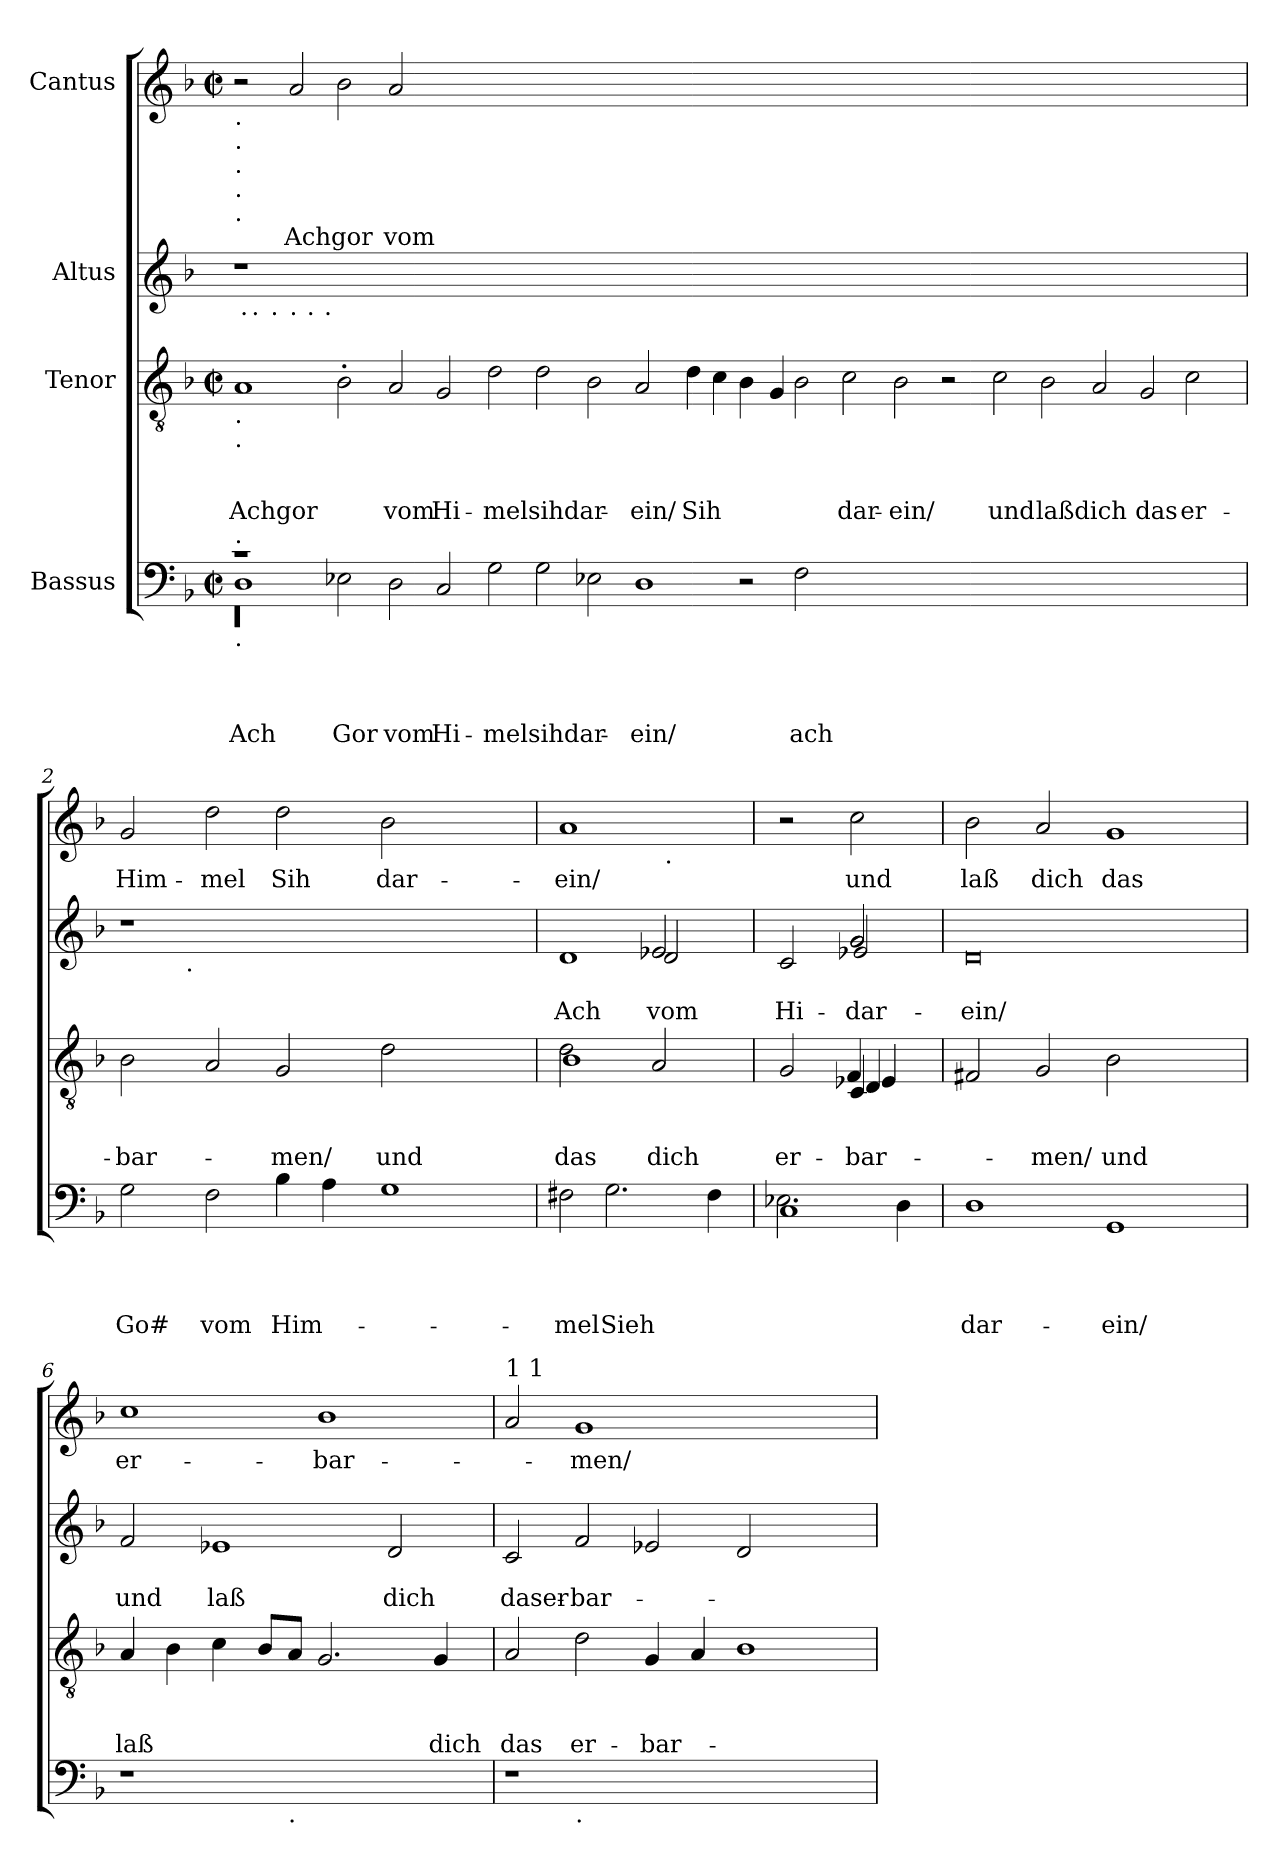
**kern	**text	**text	**text	**text	**kern	**text	**text	**text	**kern	**text	**text	**kern	**text
*part4	*part4	*part4	*part4	*part4	*part3	*part3	*part3	*part3	*part2	*part2	*part2	*part1	*part1
*staff4	*staff4	*staff4	*staff4	*staff4	*staff3	*staff3	*staff3	*staff3	*staff2	*staff2	*staff2	*staff1	*staff1
*I"Bassus	*	*	*	*	*I"Tenor	*	*	*	*I"Altus	*	*	*I"Cantus	*
*clefF4	*	*	*	*	*clefGv2	*	*	*	*clefG2	*	*	*clefG2	*
*k[b-]	*	*	*	*	*k[b-]	*	*	*	*k[b-]	*	*	*k[b-]	*
*F:	*	*	*	*	*F:	*	*	*	*F:	*	*	*F:	*
*M2/2	*	*	*	*	*M2/2	*	*	*	*	*	*	*M2/2	*
*met(c|)	*	*	*	*	*met(c|)	*	*	*	*	*	*	*met(c|)	*
=1	=1	=1	=1	=1	=1	=1	=1	=1	=1	=1	=1	=1	=1
*^	*	*	*	*	*	*	*	*	*	*	*	*	*
!	!	!	!	!	!	!	!	!	!	!	!	!	!LO:TX:b:t=.	!
!	!	!	!	!	!	!	!	!	!	!	!	!	!LO:TX:b:t=.	!
!	!	!	!	!	!	!	!	!	!	!	!	!	!LO:TX:b:t=.	!
!	!	!	!	!	!	!	!	!	!	!	!	!	!LO:TX:b:t=.	!
!	!	!	!	!	!	!	!	!	!	!	!	!	!LO:TX:b:t=.	!
!	!	!	!	!	!	!LO:TX:b:t=.	!	!	!	!	!	!	!	!
!	!	!	!	!	!	!LO:TX:b:t=.	!	!	!	!	!	!	!	!
!LO:TX:b:t=.	!	!	!	!	!	!	!	!	!	!	!	!	!	!
!LO:TX:a:t=.	!	!	!	!	!	!	!	!	!	!	!	!	!	!
!LO:N:vis=1	!LO:N:vis=1	!	!	!	!LO:LY:b	!	!	!	!LO:LY:b	!	!	!	!	!
*	*^	*	*	*	*	*	*	*	*	*^	*	*	*	*
*	*	*	*	*	*	*	*	*	*	*	*	*^	*	*	*	*
*	*	*	*	*	*	*	*	*	*	*	*	*	*^	*	*	*	*
*	*	*	*	*	*	*	*	*	*	*	*	*	*	*^	*	*	*	*
*	*	*	*	*	*	*	*	*	*	*	*	*	*	*	*^	*	*	*	*
*	*	*	*	*	*	*	*	*	*	*	*	*	*	*	*	*^	*	*	*	*
00.rc	00.rEE	1D	.	.	.	Ach	1A	.	.	Achgor	1r	32ryy	8ryy	4ryy	2ryy	2ryy	2..ryy	.	.	2r	.
!	!	!	!	!	!	!	!	!	!	!	!	!LO:TX:b:t=.	!	!	!	!	!	!	!	!	!
.	.	.	.	.	.	.	.	.	.	.	.	1ryy	.	.	.	.	.	.	.	.	.
!	!	!	!	!	!	!	!	!	!	!	!	!	!LO:TX:b:t=.	!	!	!	!	!	!	!	!
.	.	.	.	.	.	.	.	.	.	.	.	.	1ryy	.	.	.	.	.	.	.	.
.	.	.	.	.	.	.	.	.	.	.	.	.	.	32ryy	.	.	.	.	.	.	.
!	!	!	!	!	!	!	!	!	!	!	!	!	!	!LO:TX:b:t=.	!	!	!	!	!	!	!
.	.	.	.	.	.	.	.	.	.	.	.	.	.	1ryy	.	.	.	.	.	.	.
!	!	!	!	!	!	!	!	!	!	!	!	!	!	!	!LO:TX:b:t=.	!	!	!	!	!	!
!	!	!	!	!	!	!	!	!	!	!	!	!	!	!	!	!	!	!	!	!	!LO:LY:b
.	.	.	.	.	.	.	.	.	.	.	.	.	.	.	1ryy	8.ryy	.	.	.	2a/	Achgor
!	!	!	!	!	!	!	!	!	!	!	!	!	!	!	!	!LO:TX:b:t=.	!	!	!	!	!
.	.	.	.	.	.	.	.	.	.	.	.	.	.	.	.	1ryy	.	.	.	.	.
!	!	!	!	!	!	!	!	!	!	!	!	!	!	!	!	!	!LO:TX:b:t=.	!	!	!	!
.	.	.	.	.	.	.	.	.	.	.	.	.	.	.	.	.	1ryy	.	.	.	.
!	!	!	!	!	!	!LO:LY:b	!	!	!	!	!	!	!	!	!	!	!	!	!	!	!
.	.	2E-X\	.	.	.	Gor	2B-'>\	.	.	.	000ryy	.	.	.	.	.	.	.	.	2b-\	.
.	.	.	.	.	.	.	.	.	.	.	.	1ryy	.	.	.	.	.	.	.	.	.
.	.	.	.	.	.	.	.	.	.	.	.	.	1ryy	.	.	.	.	.	.	.	.
.	.	.	.	.	.	.	.	.	.	.	.	.	.	1ryy	.	.	.	.	.	.	.
!	!	!	!	!	!	!LO:LY:b	!	!	!	!LO:LY:b	!	!	!	!	!	!	!	!	!	!	!LO:LY:b
.	.	2D\	.	.	.	vom	2A/	.	.	vom	.	.	.	.	1ryy	.	.	.	.	2a/	vom
.	.	.	.	.	.	.	.	.	.	.	.	.	.	.	.	1ryy	.	.	.	.	.
.	.	.	.	.	.	.	.	.	.	.	.	.	.	.	.	.	1ryy	.	.	.	.
!	!	!	!	!	!	!LO:LY:b	!	!	!	!LO:LY:b	!	!	!	!	!	!	!	!	!	!	!
.	.	2C/	.	.	.	Hi-	2G/	.	.	Hi-	.	.	.	.	.	.	.	.	.	000ryy	.
.	.	.	.	.	.	.	.	.	.	.	.	1ryy	.	.	.	.	.	.	.	.	.
.	.	.	.	.	.	.	.	.	.	.	.	.	1ryy	.	.	.	.	.	.	.	.
.	.	.	.	.	.	.	.	.	.	.	.	.	.	1ryy	.	.	.	.	.	.	.
!	!	!	!	!	!	!LO:LY:b	!	!	!	!LO:LY:b	!	!	!	!	!	!	!	!	!	!	!
.	.	2G\	.	.	.	-melsihdar-	2d\	.	.	-melsihdar-	.	.	.	.	2%15ryy	.	.	.	.	.	.
.	.	.	.	.	.	.	.	.	.	.	.	.	.	.	.	1ryy	.	.	.	.	.
.	.	.	.	.	.	.	.	.	.	.	.	.	.	.	.	.	1ryy	.	.	.	.
.	.	2G\	.	.	.	.	2d\	.	.	.	.	.	.	.	.	.	.	.	.	.	.
.	.	.	.	.	.	.	.	.	.	.	.	1ryy	.	.	.	.	.	.	.	.	.
.	.	.	.	.	.	.	.	.	.	.	.	.	1ryy	.	.	.	.	.	.	.	.
.	.	.	.	.	.	.	.	.	.	.	.	.	.	1ryy	.	.	.	.	.	.	.
.	.	2E-X\	.	.	.	.	2B-\	.	.	.	.	.	.	.	.	.	.	.	.	.	.
.	.	.	.	.	.	.	.	.	.	.	.	.	.	.	.	1ryy	.	.	.	.	.
.	.	.	.	.	.	.	.	.	.	.	.	.	.	.	.	.	1ryy	.	.	.	.
!	!	!	!	!	!	!LO:LY:b	!	!	!	!LO:LY:b	!	!	!	!	!	!	!	!	!	!	!
.	.	1D	.	.	.	-ein/	2A/	.	.	-ein/	.	.	.	.	.	.	.	.	.	.	.
.	.	.	.	.	.	.	.	.	.	.	.	1ryy	.	.	.	.	.	.	.	.	.
.	.	.	.	.	.	.	.	.	.	.	.	.	1ryy	.	.	.	.	.	.	.	.
.	.	.	.	.	.	.	.	.	.	.	.	.	.	1ryy	.	.	.	.	.	.	.
!	!	!	!	!	!	!	!	!	!	!LO:LY:b	!	!	!	!	!	!	!	!	!	!	!
.	.	.	.	.	.	.	4d\	.	.	Sih	.	.	.	.	.	.	.	.	.	.	.
.	.	.	.	.	.	.	.	.	.	.	.	.	.	.	.	1ryy	.	.	.	.	.
.	.	.	.	.	.	.	4c\	.	.	.	.	.	.	.	.	.	.	.	.	.	.
.	.	.	.	.	.	.	.	.	.	.	.	.	.	.	.	.	1ryy	.	.	.	.
.	.	2r	.	.	.	.	4B-\	.	.	.	.	.	.	.	.	.	.	.	.	.	.
.	.	.	.	.	.	.	.	.	.	.	.	1ryy	.	.	.	.	.	.	.	.	.
.	.	.	.	.	.	.	.	.	.	.	.	.	1ryy	.	.	.	.	.	.	.	.
.	.	.	.	.	.	.	4G/	.	.	.	.	.	.	.	.	.	.	.	.	.	.
.	.	.	.	.	.	.	.	.	.	.	.	.	.	1ryy	.	.	.	.	.	.	.
!	!	!	!	!	!	!LO:LY:b	!	!	!	!	!	!	!	!	!	!	!	!	!	!	!
.	.	2F\	.	.	.	ach	2B-\	.	.	.	.	.	.	.	.	.	.	.	.	.	.
.	.	.	.	.	.	.	.	.	.	.	.	.	.	.	.	1ryy	.	.	.	.	.
.	.	.	.	.	.	.	.	.	.	.	.	.	.	.	.	.	1ryy	.	.	.	.
!	!	!	!	!	!	!	!	!	!	!LO:LY:b	!	!	!	!	!	!	!	!	!	!	!
00ryy	00ryy	00ryy	.	.	.	.	2c\	.	.	dar-	.	.	.	.	.	.	.	.	.	.	.
.	.	.	.	.	.	.	.	.	.	.	.	1ryy	.	.	.	.	.	.	.	.	.
.	.	.	.	.	.	.	.	.	.	.	.	.	1ryy	.	.	.	.	.	.	.	.
.	.	.	.	.	.	.	.	.	.	.	.	.	.	1ryy	.	.	.	.	.	.	.
!	!	!	!	!	!	!	!	!	!	!LO:LY:b:rj	!	!	!	!	!	!	!	!	!	!	!
.	.	.	.	.	.	.	2B-\	.	.	-ein/	.	.	.	.	.	.	.	.	.	.	.
.	.	.	.	.	.	.	.	.	.	.	.	.	.	.	.	1ryy	.	.	.	.	.
.	.	.	.	.	.	.	.	.	.	.	.	.	.	.	.	.	1ryy	.	.	.	.
.	.	.	.	.	.	.	2r	.	.	.	.	.	.	.	.	.	.	.	.	.	.
.	.	.	.	.	.	.	.	.	.	.	.	1ryy	.	.	.	.	.	.	.	.	.
.	.	.	.	.	.	.	.	.	.	.	.	.	1ryy	.	.	.	.	.	.	.	.
.	.	.	.	.	.	.	.	.	.	.	.	.	.	1ryy	.	.	.	.	.	.	.
!	!	!	!	!	!	!	!	!	!	!LO:LY:b	!	!	!	!	!	!	!	!	!	!	!
.	.	.	.	.	.	.	2c\	.	.	und	.	.	.	.	.	.	.	.	.	.	.
.	.	.	.	.	.	.	.	.	.	.	.	.	.	.	.	1ryy	.	.	.	.	.
.	.	.	.	.	.	.	.	.	.	.	.	.	.	.	.	.	1ryy	.	.	.	.
!	!	!	!	!	!	!	!	!	!	!LO:LY:b	!	!	!	!	!	!	!	!	!	!	!
.	.	.	.	.	.	.	2B-\	.	.	laßdich	.	.	.	.	.	.	.	.	.	.	.
.	.	.	.	.	.	.	.	.	.	.	.	1ryy	.	.	.	.	.	.	.	.	.
.	.	.	.	.	.	.	.	.	.	.	.	.	1...ryy	.	.	.	.	.	.	.	.
.	.	.	.	.	.	.	.	.	.	.	.	.	.	1ryy	.	.	.	.	.	.	.
.	.	.	.	.	.	.	2A/	.	.	.	.	.	.	.	.	.	.	.	.	.	.
.	.	.	.	.	.	.	.	.	.	.	.	.	.	.	.	1ryy	.	.	.	.	.
.	.	.	.	.	.	.	.	.	.	.	.	.	.	.	.	.	1ryy	.	.	.	.
!	!	!	!	!	!	!	!	!	!	!LO:LY:b	!	!	!	!	!	!	!	!	!	!	!
.	.	.	.	.	.	.	2G/	.	.	das	1ryy	.	.	.	.	.	.	.	.	.	.
.	.	.	.	.	.	.	.	.	.	.	.	2ryy	.	.	.	.	.	.	.	.	.
.	.	.	.	.	.	.	.	.	.	.	.	.	.	2ryy	.	.	.	.	.	.	.
!	!	!	!	!	!	!	!	!	!	!LO:LY:b	!	!	!	!	!	!	!	!	!	!	!
.	.	.	.	.	.	.	2c\	.	.	er-	.	.	.	.	.	.	.	.	.	.	.
.	.	.	.	.	.	.	.	.	.	.	.	4...ryy	.	.	.	.	.	.	.	.	.
.	.	.	.	.	.	.	.	.	.	.	.	.	.	.	.	4ryy	.	.	.	.	.
.	.	.	.	.	.	.	.	.	.	.	.	.	.	8..ryy	.	.	.	.	.	.	.
.	.	.	.	.	.	.	.	.	.	.	.	.	.	.	.	.	8ryy	.	.	.	.
.	.	.	.	.	.	.	.	.	.	.	.	.	.	.	.	16ryy	.	.	.	.	.
!!LO:LB:g=z
=2	=2	=2	=2	=2	=2	=2	=2	=2	=2	=2	=2	=2	=2	=2	=2	=2	=2	=2	=2	=2	=2
!	!	!	!	!	!	!LO:LY:b	!	!	!	!LO:LY:b	!	!	!	!	!	!	!	!	!	!	!LO:LY:b
*v	*v	*v	*	*	*	*	*	*	*	*	*	*v	*v	*v	*v	*v	*v	*	*	*	*
2G\	.	.	.	Go#	2B-\	.	.	-bar-	1r	4..ryy	.	.	2g/	Him-
!	!	!	!	!	!	!	!	!	!	!LO:TX:b:t=.	!	!	!	!
.	.	.	.	.	.	.	.	.	.	1ryy	.	.	.	.
!	!	!	!	!LO:LY:b	!	!	!	!	!	!	!	!	!	!LO:LY:b:rj
2F\	.	.	.	vom	2A/	.	.	.	.	.	.	.	2dd\	-mel
!	!	!	!	!LO:LY:b	!	!	!	!LO:LY:b	!	!	!	!	!	!LO:LY:b
4B-\	.	.	.	Him-	2G/	.	.	-men/	1.ryy	.	.	.	2dd\	Sih
4A\	.	.	.	.	.	.	.	.	.	.	.	.	.	.
.	.	.	.	.	.	.	.	.	.	1ryy	.	.	.	.
!	!	!	!	!	!	!	!	!LO:LY:b	!	!	!	!	!	!LO:LY:b
1G	.	.	.	.	2d\	.	.	und	.	.	.	.	2b-\	dar-
.	.	.	.	.	2ryy	.	.	.	.	.	.	.	2ryy	.
.	.	.	.	.	.	.	.	.	.	16ryy	.	.	.	.
=3	=3	=3	=3	=3	=3	=3	=3	=3	=3	=3	=3	=3	=3	=3
!	!	!	!	!LO:LY:b	!	!	!	!LO:LY:b	!	!	!	!	!	!
*^	*	*	*	*	*^	*	*	*	*	*	*	*	*	*
*	*^	*	*	*	*	*	*	*	*	*	*	*	*	*	*	*
!	!	!	!	!	!	!	!	!	!	!	!LO:LY:b	!	!	!	!LO:LY:b	!	!LO:LY:b
*	*	*	*	*	*	*	*	*	*	*	*	*	*^	*	*	*^	*
2F#X\	4ryy	2.ryy	.	.	.	-mel	2d\	1B-	.	.	das	1d	2ryy	2ryy	.	Ach	1a	2ryy	-ein/
!	!	!	!	!	!	!LO:LY:b	!	!	!	!	!	!	!	!	!	!	!	!	!
.	2.G\	.	.	.	.	Sieh	.	.	.	.	.	.	.	.	.	.	.	.	.
!	!	!	!	!	!	!	!	!	!	!	!LO:LY:b	!	!	!	!	!LO:LY:b	!	!	!
!	!	!	!	!	!	!	!	!	!	!	!	!	!	!	!	!LO:LY:b	!	!	!
2ryy	.	.	.	.	.	.	2A/	.	.	.	dich	.	2e-X/	2d/	.	vom	.	32ryy	.
!	!	!	!	!	!	!	!	!	!	!	!	!	!	!	!	!	!	!LO:TX:b:t=.	!
.	.	.	.	.	.	.	.	.	.	.	.	.	.	.	.	.	.	4...ryy	.
.	.	4F#\	.	.	.	.	.	.	.	.	.	.	.	.	.	.	.	.	.
*	*	*	*	*	*	*	*v	*v	*	*	*	*	*	*	*	*	*	*	*
=4	=4	=4	=4	=4	=4	=4	=4	=4	=4	=4	=4	=4	=4	=4	=4	=4	=4	=4
!	!	!	!	!	!	!	!	!	!	!LO:LY:b	!	!	!	!	!LO:LY:b	!	!	!
*	*	*	*	*	*	*	*^	*	*	*	*	*	*	*	*	*	*	*
*	*	*	*	*	*	*	*	*^	*	*	*	*	*	*	*	*	*	*	*
*	*v	*v	*	*	*	*	*	*	*^	*	*	*	*	*	*	*	*	*v	*v	*
1C	2.E-X\	.	.	.	.	2G/	2ryy	2ryy	2ryy	.	.	er-	2c/	2ryy	2ryy	.	Hi-	2r	.
!	!	!	!	!	!	!	!	!	!	!	!	!LO:LY:b	!	!	!	!	!LO:LY:b	!	!
!	!	!	!	!	!	!	!	!	!	!	!	!	!	!	!	!	!LO:LY:b	!	!
!	!	!	!	!	!	!	!	!	!	!	!	!	!	!	!	!	!LO:LY:b	!	!LO:LY:b
.	.	.	.	.	.	4C/	4D/	4E-X/	4F/	.	.	-bar-	2g/	2g/	2e-X/	.	dar-	2cc\	und
.	4D\	.	.	.	.	4ryy	4ryy	4ryy	4ryy	.	.	.	.	.	.	.	.	.	.
*	*	*	*	*	*	*	*	*	*	*	*	*	*v	*v	*v	*	*	*	*
=5	=5	=5	=5	=5	=5	=5	=5	=5	=5	=5	=5	=5	=5	=5	=5	=5	=5
!	!	!	!	!	!LO:LY:b	!	!	!	!	!	!	!	!	!	!LO:LY:b	!	!LO:LY:b
*v	*v	*	*	*	*	*	*	*	*	*	*	*	*	*	*	*	*
*	*	*	*	*	*v	*v	*v	*v	*	*	*	*	*	*	*	*
1D	.	.	.	dar-	2F#X/	.	.	.	0d	.	-ein/	2b-\	laß
!	!	!	!	!	!	!	!	!LO:LY:b	!	!	!	!	!LO:LY:b
.	.	.	.	.	2G/	.	.	-men/	.	.	.	2a/	dich
!	!	!	!	!LO:LY:b	!	!	!	!LO:LY:b	!	!	!	!	!LO:LY:b
1GG	.	.	.	-ein/	2B-\	.	.	und	.	.	.	1g	das
.	.	.	.	.	2ryy	.	.	.	.	.	.	.	.
=6	=6	=6	=6	=6	=6	=6	=6	=6	=6	=6	=6	=6	=6
!	!	!	!	!	!	!	!	!LO:LY:b	!	!	!LO:LY:b	!	!LO:LY:b
*^	*	*	*	*	*	*	*	*	*	*	*	*	*
1r	2..ryy	.	.	.	.	4A/	.	.	laß	2f/	.	und	1cc	er-
.	.	.	.	.	.	4B-\	.	.	.	.	.	.	.	.
!	!	!	!	!	!	!	!	!	!	!	!	!LO:LY:b	!	!
.	.	.	.	.	.	4c\	.	.	.	1e-X	.	laß	.	.
.	.	.	.	.	.	8B-/L	.	.	.	.	.	.	.	.
!	!LO:TX:b:t=.	!	!	!	!	!	!	!	!	!	!	!	!	!
.	1ryy	.	.	.	.	8A/J	.	.	.	.	.	.	.	.
!	!	!	!	!	!	!	!	!	!	!	!	!	!	!LO:LY:b
1ryy	.	.	.	.	.	2.G/	.	.	.	.	.	.	1b-	-bar-
!	!	!	!	!	!	!	!	!	!	!	!	!LO:LY:b	!	!
.	.	.	.	.	.	.	.	.	.	2d/	.	dich	.	.
!	!	!	!	!	!	!	!	!	!LO:LY:b	!	!	!	!	!
.	.	.	.	.	.	4G/	.	.	dich	.	.	.	.	.
.	8ryy	.	.	.	.	.	.	.	.	.	.	.	.	.
!!LO:LB:g=z
=7	=7	=7	=7	=7	=7	=7	=7	=7	=7	=7	=7	=7	=7	=7
!	!	!	!	!	!	!	!	!	!	!	!	!	!LO:TX:a:t=1 1	!
!	!	!	!	!	!	!	!	!	!LO:LY:b	!	!	!LO:LY:b	!	!
1r	2ryy	.	.	.	.	2A/	.	.	das	2c/	.	daser-	2a/	.
!	!LO:TX:b:t=.	!	!	!	!	!	!	!	!	!	!	!	!	!
!	!	!	!	!	!	!	!	!	!LO:LY:b	!	!	!LO:LY:b	!	!LO:LY:b
.	0ryy	.	.	.	.	2d\	.	.	er-	2f/	.	-bar-	1g	-men/
!	!	!	!	!	!	!	!	!	!LO:LY:b	!	!	!	!	!
1.ryy	.	.	.	.	.	4G/	.	.	-bar-	2e-X/	.	.	.	.
.	.	.	.	.	.	4A/	.	.	.	.	.	.	.	.
.	.	.	.	.	.	1B-	.	.	.	2d/	.	.	1ryy	.
.	.	.	.	.	.	.	.	.	.	2ryy	.	.	.	.
*v	*v	*	*	*	*	*	*	*	*	*	*	*	*	*
=	=	=	=	=	=	=	=	=	=	=	=	=	=
*-	*-	*-	*-	*-	*-	*-	*-	*-	*-	*-	*-	*-	*-
